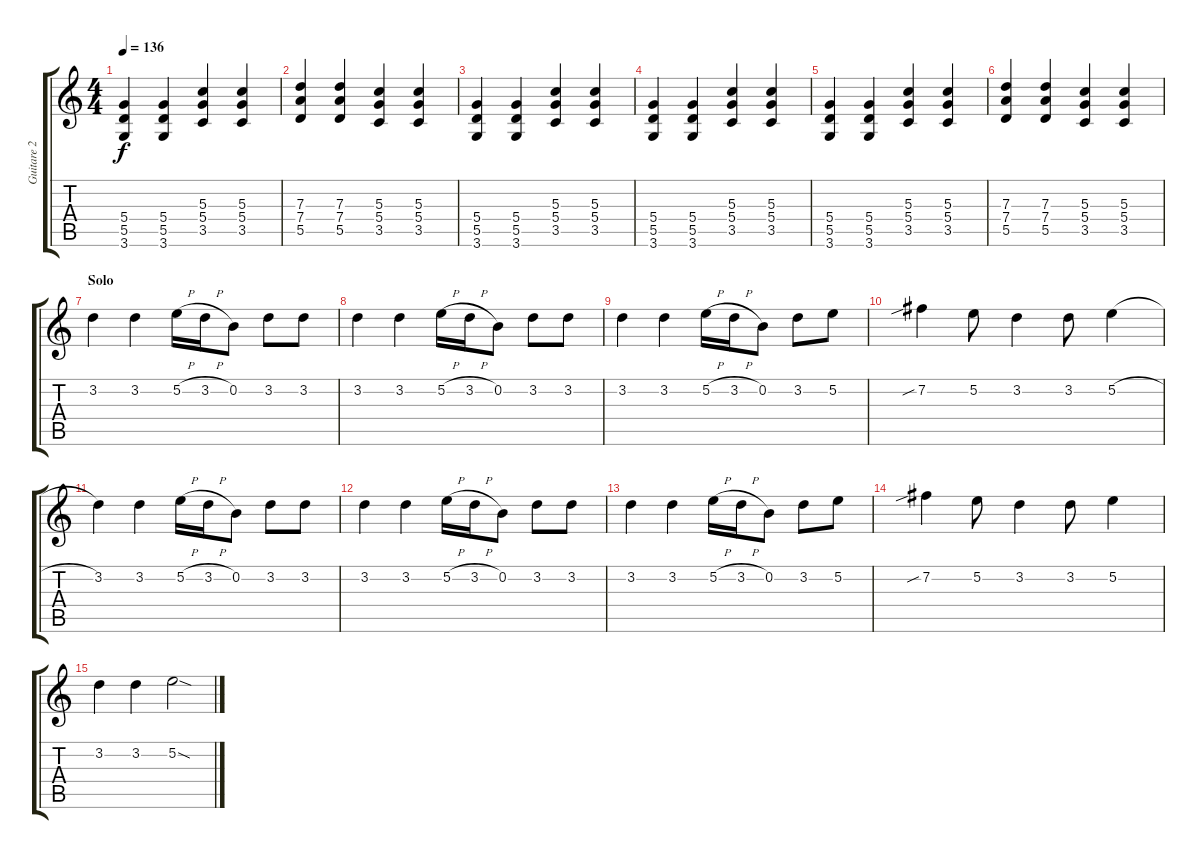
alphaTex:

\track ("Guitare 2" "Guitare 2") {instrument distortionguitar}
\staff {score tabs}
\tuning (E4 B3 G3 D3 A2 E2) {hide}
\ts (4 4)
\tempo 136
\clef g2
\ks c
(5.4 5.5 3.6).4{dy f} (5.4 5.5 3.6).4 (5.3 5.4 3.5).4 (5.3 5.4 3.5).4 |
(7.3 7.4 5.5).4 (7.3 7.4 5.5).4 (5.3 5.4 3.5).4 (5.3 5.4 3.5).4 |
(5.4 5.5 3.6).4 (5.4 5.5 3.6).4 (5.3 5.4 3.5).4 (5.3 5.4 3.5).4 |
(5.4 5.5 3.6).4 (5.4 5.5 3.6).4 (5.3 5.4 3.5).4 (5.3 5.4 3.5).4 |
(5.4 5.5 3.6).4 (5.4 5.5 3.6).4 (5.3 5.4 3.5).4 (5.3 5.4 3.5).4 |
(7.3 7.4 5.5).4 (7.3 7.4 5.5).4 (5.3 5.4 3.5).4 (5.3 5.4 3.5).4 |
\section ("" "Solo")
3.2.4{volume 16} 3.2.4 5.2{h}.16 3.2{h}.16 0.2.8 3.2.8 3.2.8 |
3.2.4 3.2.4 5.2{h}.16 3.2{h}.16 0.2.8 3.2.8 3.2.8 |
3.2.4 3.2.4 5.2{h}.16 3.2{h}.16 0.2.8 3.2.8 5.2.8 |
7.2{sib}.4 5.2.8 3.2.4 3.2.8 5.2{h}.4 |
3.2.4 3.2.4 5.2{h}.16 3.2{h}.16 0.2.8 3.2.8 3.2.8 |
3.2.4 3.2.4 5.2{h}.16 3.2{h}.16 0.2.8 3.2.8 3.2.8 |
3.2.4 3.2.4 5.2{h}.16 3.2{h}.16 0.2.8 3.2.8 5.2.8 |
7.2{sib}.4 5.2.8 3.2.4 3.2.8 5.2.4 |
3.2.4 3.2.4 5.2{sod}.2
